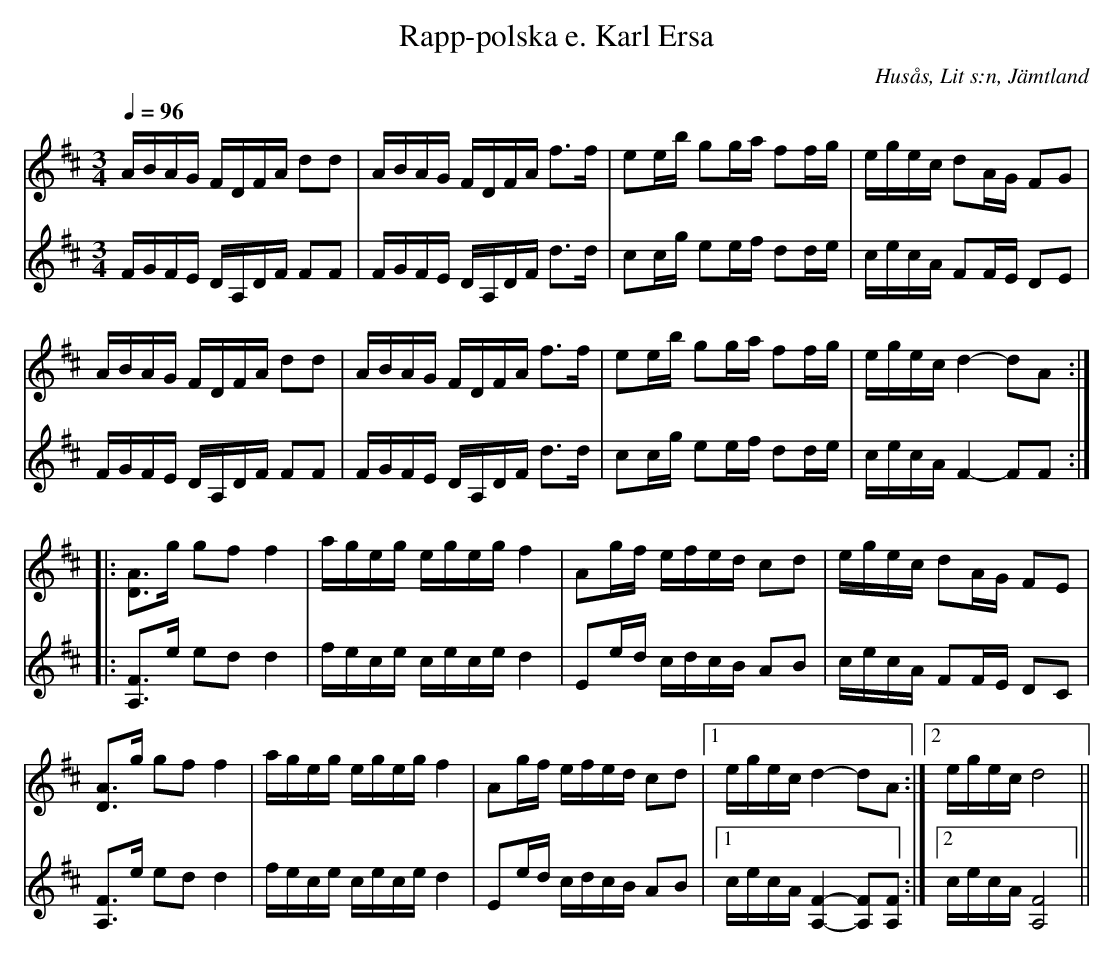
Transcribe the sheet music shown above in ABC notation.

X:1
T:Rapp-polska e. Karl Ersa
O:Husås, Lit s:n, Jämtland
M:3/4
L:1/16
Q:1/4=96
V:1
V:2
K:Dmaj
V:1
ABAG FDFA d2d2 | ABAG FDFA f3f | e2eb g2ga f2fg | egec d2AG F2G2 |
V:2
FGFE DA,DF F2F2 | FGFE DA,DF d3d | c2cg e2ef d2de | cecA F2FE D2E2 |
V:1
ABAG FDFA d2d2 | ABAG FDFA f3f | e2eb g2ga f2fg | egec d4- d2A2 ::
V:2
FGFE DA,DF F2F2 | FGFE DA,DF d3d | c2cg e2ef d2de | cecA F4-F2F2 ::
V:1
[AD]3g g2f2f4 | ageg egeg f4 |  A2gf efed c2d2 | egec d2AG F2E2 |
V:2
[A,F]3e e2d2 d4 | fece cece d4 | E2ed cdcB A2B2 | cecA F2FE D2C2 |
V:1
[AD]3g g2f2f4 | ageg egeg f4 |  A2gf efed c2d2 |1 egec d4- d2A2:|2egec d8 ||
V:2
[I:repbra = 0][A,F]3e e2d2 d4 | fece cece d4 | E2ed cdcB A2B2 |1 cecA [A,F]4- [A,F]2[A,F]2 :|2 cecA [A,F]8 ||
